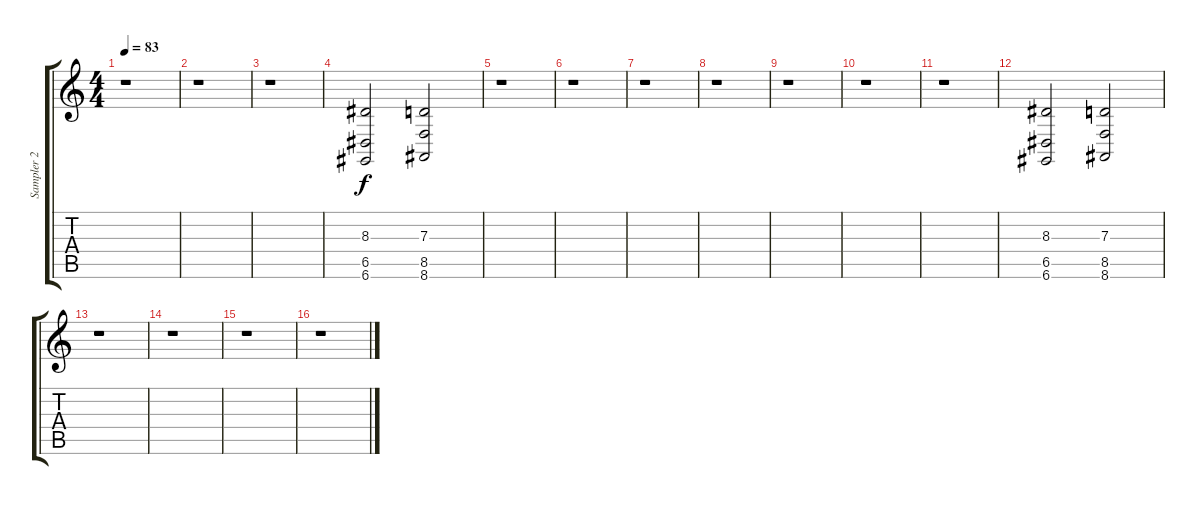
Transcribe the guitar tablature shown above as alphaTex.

\track ("Sampler 2" "Sampler 2") {instrument stringensemble1}
\staff {score tabs}
\tuning (E4 B3 G3 D3 A2 D2) {hide}
\ts (4 4)
\tempo 83
\clef g2
\ks c
r.1{dy f} |
r.1 |
r.1 |
(8.3 6.5 6.6).2 (7.3 8.5 8.6).2 |
r.1 |
r.1 |
r.1 |
r.1 |
r.1 |
r.1 |
r.1 |
(8.3 6.5 6.6).2 (7.3 8.5 8.6).2 |
r.1 |
r.1 |
r.1 |
r.1
